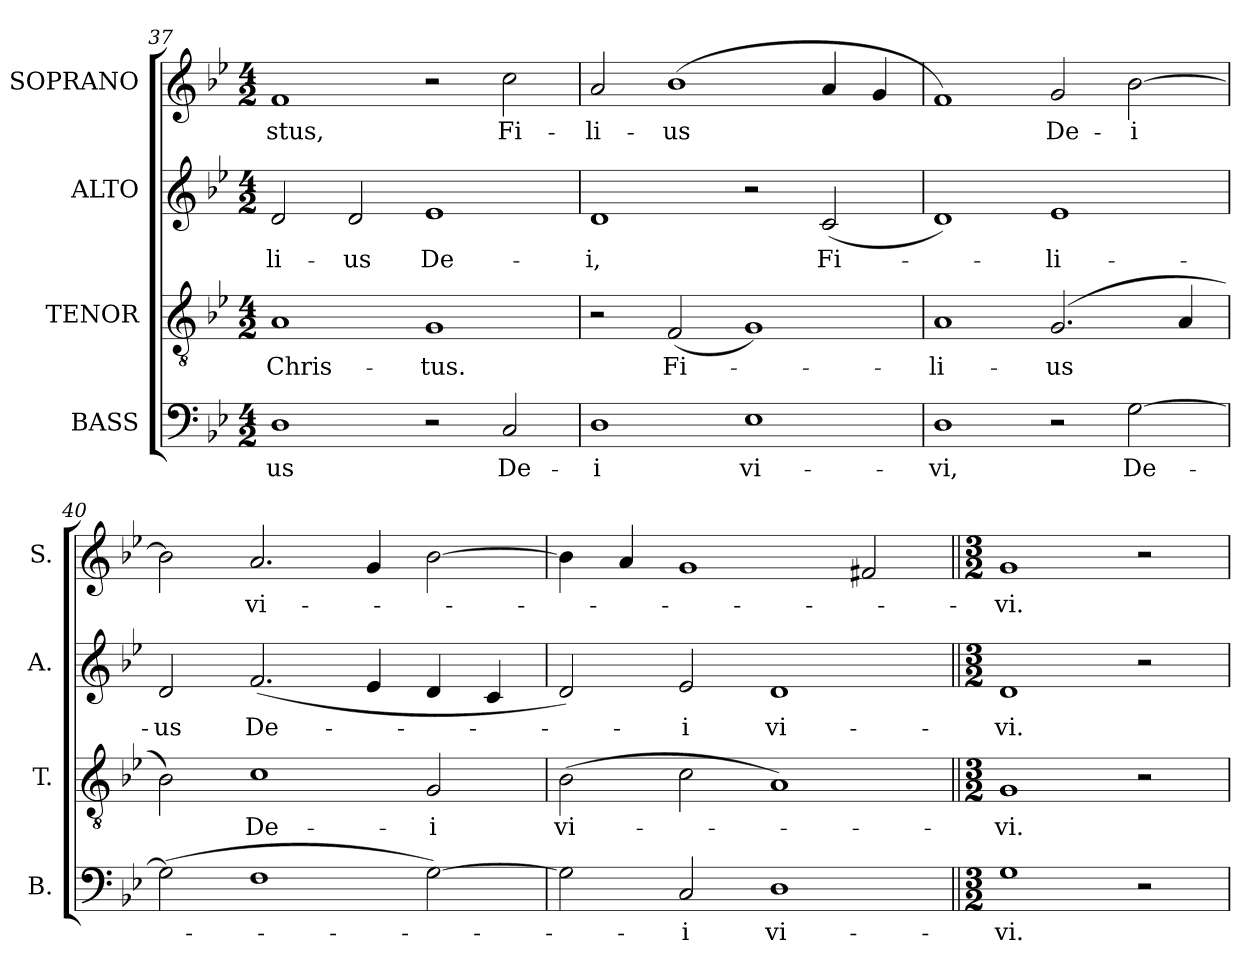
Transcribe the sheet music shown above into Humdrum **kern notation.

**kern	**text	**kern	**text	**kern	**text	**kern	**text
*part4	*part4	*part3	*part3	*part2	*part2	*part1	*part1
*staff4	*staff4	*staff3	*staff3	*staff2	*staff2	*staff1	*staff1
*I"BASS	*	*I"TENOR	*	*I"ALTO	*	*I"SOPRANO	*
*I'B.	*	*I'T.	*	*I'A.	*	*I'S.	*
*clefF4	*	*clefGv2	*	*clefG2	*	*clefG2	*
*	*	*ITrd7c12	*	*	*	*	*
*k[b-e-]	*	*k[b-e-]	*	*k[b-e-]	*	*k[b-e-]	*
*B-:	*	*B-:	*	*B-:	*	*B-:	*
*M4/2	*	*M4/2	*	*M4/2	*	*M4/2	*
=37	=37	=37	=37	=37	=37	=37	=37
!	!LO:LY:b:color=#000000	!	!	!	!	!	!
!	!	!	!LO:LY:b:color=#000000	!	!	!	!
!	!	!	!	!	!LO:LY:b:color=#000000	!	!
!	!	!	!	!	!	!	!LO:LY:b:color=#000000
1Di	-us	1AAi	Chris-	2di/	-li-	1fi	-stus,
!	!	!	!	!	!LO:LY:b:color=#000000	!	!
.	.	.	.	2di/	-us	.	.
!	!	!	!LO:LY:b:color=#000000	!	!	!	!
!	!	!	!	!	!LO:LY:b:color=#000000	!	!
2r	.	1GGi	-tus.	1e-i	De-	2r	.
!	!LO:LY:b:color=#000000	!	!	!	!	!	!
!	!	!	!	!	!	!	!LO:LY:b:color=#000000
2Ci/	De-	.	.	.	.	2cci\	Fi-
=38	=38	=38	=38	=38	=38	=38	=38
!	!LO:LY:b:color=#000000	!	!	!	!	!	!
!	!	!	!	!	!LO:LY:b:color=#000000	!	!
!	!	!	!	!	!	!	!LO:LY:b:color=#000000
1Di	-i	2r	.	1di	-i,	2ai/	-li-
!	!	!	!LO:LY:b:color=#000000	!	!	!	!
!	!	!	!	!	!	!	!LO:LY:b:color=#000000
.	.	(2FFi/	Fi-	.	.	(1b-i	-us
!	!LO:LY:b:color=#000000	!	!	!	!	!	!
1E-i	vi-	1GGi)	.	2r	.	.	.
!	!	!	!	!	!LO:LY:b:color=#000000	!	!
.	.	.	.	(2ci/	Fi-	4ai/	.
.	.	.	.	.	.	4gi/	.
=39	=39	=39	=39	=39	=39	=39	=39
!	!LO:LY:b:color=#000000	!	!	!	!	!	!
!	!	!	!LO:LY:b:color=#000000	!	!	!	!
1Di	-vi,	1AAi	-li-	1di)	.	1fi)	.
!	!	!	!LO:LY:b:color=#000000	!	!	!	!
!	!	!	!	!	!LO:LY:b:color=#000000	!	!
!	!	!	!	!	!	!	!LO:LY:b:color=#000000
2r	.	(2.GGi/	-us	1e-i	-li-	2gi/	De-
!	!LO:LY:b:color=#000000	!	!	!	!	!	!
!	!	!	!	!	!	!	!LO:LY:b:color=#000000
[2Gi\	De-	.	.	.	.	[2b-i\	-i
.	.	4AAi/	.	.	.	.	.
=40	=40	=40	=40	=40	=40	=40	=40
!	!	!	!	!	!LO:LY:b:color=#000000	!	!
(2Gi\]	.	2BB-i\)	.	2di/	-us	2b-i\]	.
!	!	!	!LO:LY:b:color=#000000	!	!	!	!
!	!	!	!	!	!LO:LY:b:color=#000000	!	!
!	!	!	!	!	!	!	!LO:LY:b:color=#000000
1Fi	.	1Ci	De-	(2.fi/	De-	2.ai/	vi-
.	.	.	.	4e-i/	.	4gi/	.
!	!	!	!LO:LY:b:color=#000000	!	!	!	!
[2Gi\)	.	2GGi/	-i	4di/	.	[2b-i\	.
.	.	.	.	4ci/	.	.	.
=41	=41	=41	=41	=41	=41	=41	=41
!	!	!	!LO:LY:b:color=#000000	!	!	!	!
2Gi\]	.	(2BB-i\	vi-	2di/)	.	4b-i\]	.
.	.	.	.	.	.	4ai/	.
!	!LO:LY:b:color=#000000	!	!	!	!	!	!
!	!	!	!	!	!LO:LY:b:color=#000000	!	!
2Ci/	-i	2Ci\	.	2e-i/	-i	1gi	.
!	!LO:LY:b:color=#000000	!	!	!	!	!	!
!	!	!	!	!	!LO:LY:b:color=#000000	!	!
1Di	vi-	1AAi)	.	1di	vi-	.	.
.	.	.	.	.	.	2f#Xi/	.
=42||	=42||	=42||	=42||	=42||	=42||	=42||	=42||
*M3/2	*	*M3/2	*	*M3/2	*	*M3/2	*
!	!LO:LY:b:color=#000000	!	!	!	!	!	!
!	!	!	!LO:LY:b:color=#000000	!	!	!	!
!	!	!	!	!	!LO:LY:b:color=#000000	!	!
*	*	*	*	*	*	*MM232	*
!	!	!	!	!	!	!	!LO:LY:b:color=#000000
1Gi	-vi.	1GGi	-vi.	1di	-vi.	1gi	-vi.
2r	.	2r	.	2r	.	2r	.
=	=	=	=	=	=	=	=
*-	*-	*-	*-	*-	*-	*-	*-
